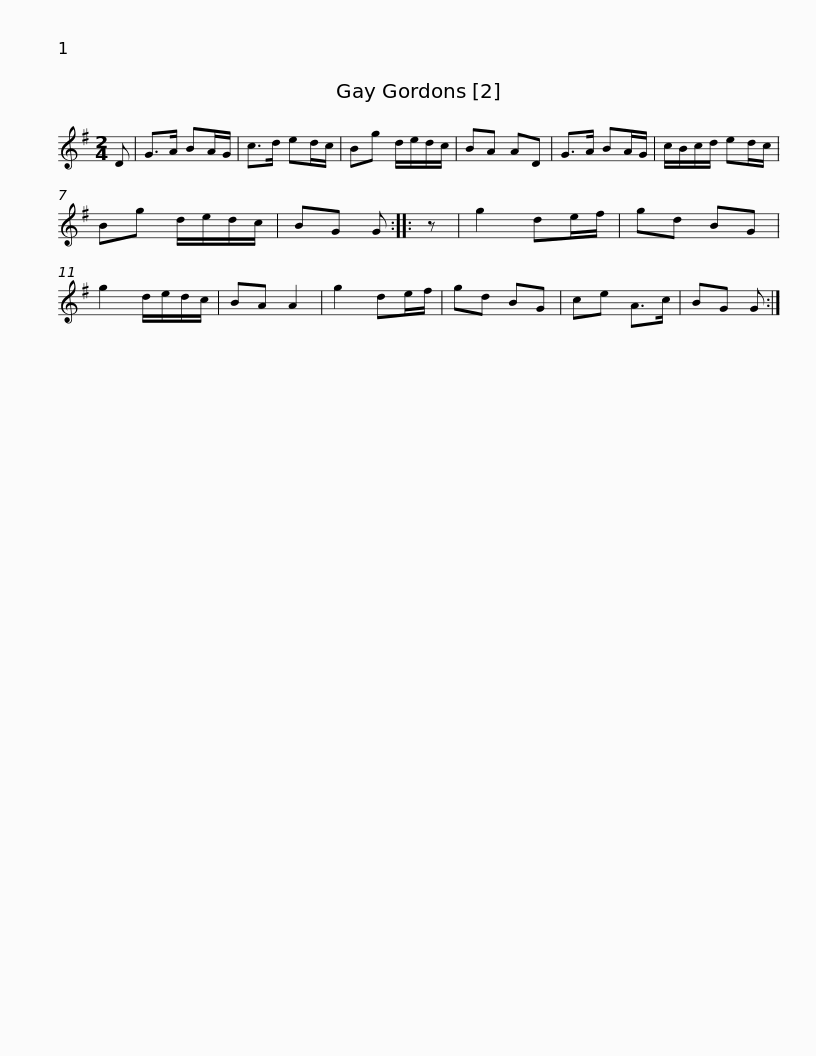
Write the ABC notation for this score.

X:1
L:1/8
M:2/4
I:linebreak $
K:G
V:1 treble
V:1
 D | G>A BA/G/ | c>d ed/c/ | Bg d/e/d/c/ | BA AD | %5
 G>A BA/G/ | c/B/c/d/ ed/c/ | Bg d/e/d/c/ | BG G ::$ z | %10
 g2 de/f/ | gd BG | g2 d/e/d/c/ | BA A2 | g2 de/f/ | %15
 gd BG | ce A>c | BG G :| %18
